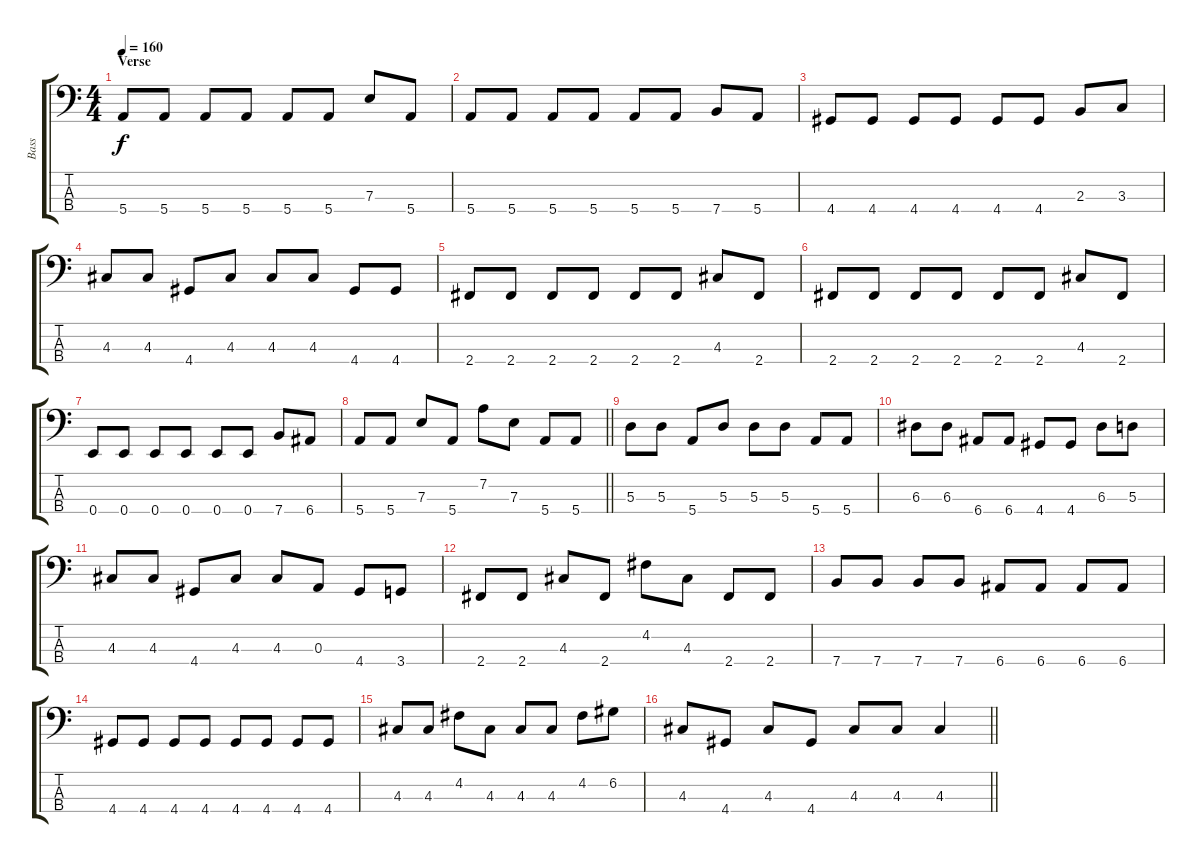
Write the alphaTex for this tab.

\track ("Bass" "Bass") {instrument electricbassfinger}
\staff {score tabs}
\tuning (G2 D2 A1 E1) {hide}
\ts (4 4)
\section ("" "Verse")
\tempo 160
\clef f4
\ks c
5.4.8{dy f} 5.4.8 5.4.8 5.4.8 5.4.8 5.4.8 7.3.8 5.4.8 |
5.4.8 5.4.8 5.4.8 5.4.8 5.4.8 5.4.8 7.4.8 5.4.8 |
4.4.8 4.4.8 4.4.8 4.4.8 4.4.8 4.4.8 2.3.8 3.3.8 |
4.3.8 4.3.8 4.4.8 4.3.8 4.3.8 4.3.8 4.4.8 4.4.8 |
2.4.8 2.4.8 2.4.8 2.4.8 2.4.8 2.4.8 4.3.8 2.4.8 |
2.4.8 2.4.8 2.4.8 2.4.8 2.4.8 2.4.8 4.3.8 2.4.8 |
0.4.8 0.4.8 0.4.8 0.4.8 0.4.8 0.4.8 7.4.8 6.4.8 |
\barLineRight lightlight
5.4.8 5.4.8 7.3.8 5.4.8 7.2.8 7.3.8 5.4.8 5.4.8 |
5.3.8 5.3.8 5.4.8 5.3.8 5.3.8 5.3.8 5.4.8 5.4.8 |
6.3.8 6.3.8 6.4.8 6.4.8 4.4.8 4.4.8 6.3.8 5.3.8 |
4.3.8 4.3.8 4.4.8 4.3.8 4.3.8 0.3.8 4.4.8 3.4.8 |
2.4.8 2.4.8 4.3.8 2.4.8 4.2.8 4.3.8 2.4.8 2.4.8 |
7.4.8 7.4.8 7.4.8 7.4.8 6.4.8 6.4.8 6.4.8 6.4.8 |
4.4.8 4.4.8 4.4.8 4.4.8 4.4.8 4.4.8 4.4.8 4.4.8 |
4.3.8 4.3.8 4.2.8 4.3.8 4.3.8 4.3.8 4.2.8 6.2.8 |
\barLineRight lightlight
4.3.8 4.4.8 4.3.8 4.4.8 4.3.8 4.3.8 4.3.4
